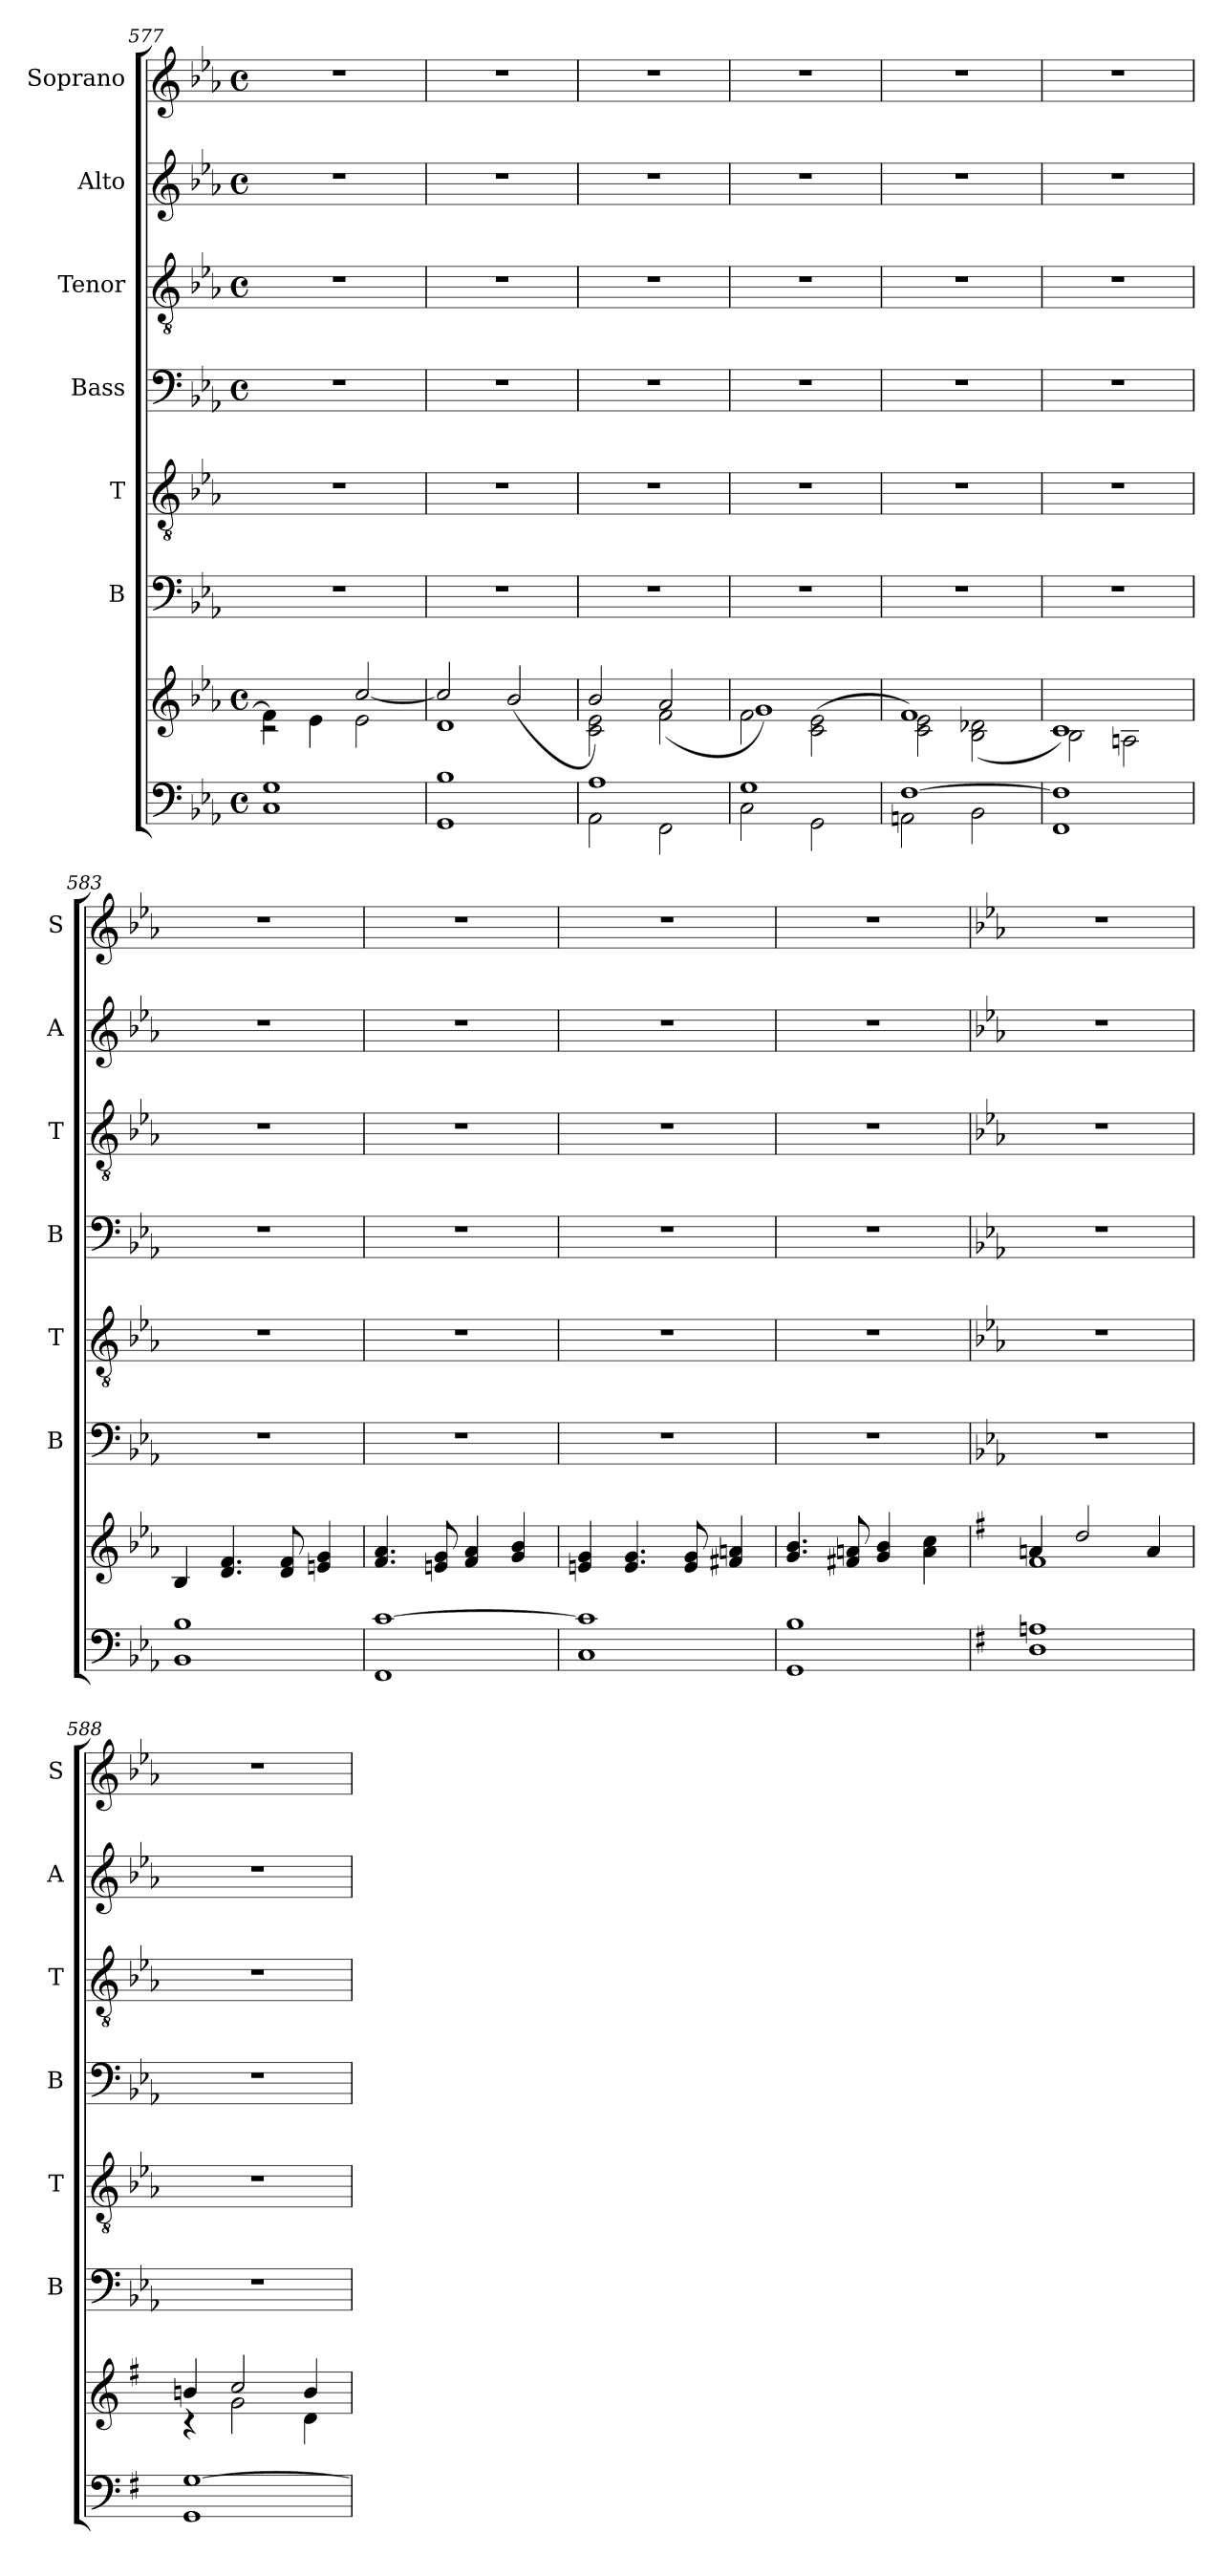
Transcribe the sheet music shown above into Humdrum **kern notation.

**kern	**kern	**kern	**kern	**kern	**kern	**kern	**kern
*part8	*part7	*part6	*part5	*part4	*part3	*part2	*part1
*staff8	*staff7	*staff6	*staff5	*staff4	*staff3	*staff2	*staff1
*	*	*I"B	*I"T	*I"Bass	*I"Tenor	*I"Alto	*I"Soprano
*	*	*I'B	*I'T	*I'B	*I'T	*I'A	*I'S
*clefF4	*clefG2	*clefF4	*clefGv2	*clefF4	*clefGv2	*clefG2	*clefG2
*k[b-e-a-]	*k[b-e-a-]	*k[b-e-a-]	*k[b-e-a-]	*k[b-e-a-]	*k[b-e-a-]	*k[b-e-a-]	*k[b-e-a-]
*E-:	*E-:	*E-:	*E-:	*E-:	*E-:	*E-:	*E-:
*M4/4	*M4/4	*	*	*M4/4	*M4/4	*M4/4	*M4/4
*met(c)	*met(c)	*	*	*met(c)	*met(c)	*met(c)	*met(c)
=577	=577	=577	=577	=577	=577	=577	=577
*	*^	*	*	*	*	*	*
1C 1G	4f\]	2rc	1r	1r	1r	1r	1r	1r
.	4e-\	.	.	.	.	.	.	.
.	2e-\	[>2cc/	.	.	.	.	.	.
=578	=578	=578	=578	=578	=578	=578	=578	=578
1GG 1B-	1d	2cc/]	1r	1r	1r	1r	1r	1r
.	.	(>2b-/	.	.	.	.	.	.
!!LO:LB:g=z
=579	=579	=579	=579	=579	=579	=579	=579	=579
*^	*	*	*	*	*	*	*	*
1A-	2AA-\	2b-/)	2c\ 2e-\	1r	1r	1r	1r	1r	1r
.	2FF\	2a-/	(<2f\	.	.	.	.	.	.
=580	=580	=580	=580	=580	=580	=580	=580	=580	=580
1G	2C\	2f\	1g)	1r	1r	1r	1r	1r	1r
.	2GG\	(2c\ 2e-\	.	.	.	.	.	.	.
=581	=581	=581	=581	=581	=581	=581	=581	=581	=581
[>1F	2AAn\	1f)	(2c\ 2e-\	1r	1r	1r	1r	1r	1r
.	2BB-\	.	(<2B-\ 2d-X\	.	.	.	.	.	.
*v	*v	*	*	*	*	*	*	*	*
=582	=582	=582	=582	=582	=582	=582	=582	=582
1FF 1F]	1c)	2B-\	1r	1r	1r	1r	1r	1r
.	.	2An\	.	.	.	.	.	.
*	*v	*v	*	*	*	*	*	*
=583	=583	=583	=583	=583	=583	=583	=583
1BB- 1B-	4B-/	1r	1r	1r	1r	1r	1r
.	4.d/ 4.f/	.	.	.	.	.	.
.	8d/ 8f/	.	.	.	.	.	.
.	4en/ 4g/	.	.	.	.	.	.
=584	=584	=584	=584	=584	=584	=584	=584
1FF [<1c	4.f/ 4.a-/	1r	1r	1r	1r	1r	1r
.	8en/ 8g/	.	.	.	.	.	.
.	4f/ 4a-/	.	.	.	.	.	.
.	4g/ 4b-/	.	.	.	.	.	.
!!LO:LB:g=z
=585	=585	=585	=585	=585	=585	=585	=585
1C 1c]	4en/ 4g/	1r	1r	1r	1r	1r	1r
.	4.e/ 4.g/	.	.	.	.	.	.
.	8e/ 8g/	.	.	.	.	.	.
.	4f#X/ 4an/	.	.	.	.	.	.
=586	=586	=586	=586	=586	=586	=586	=586
1GG 1B-	4.g/ 4.b-/	1r	1r	1r	1r	1r	1r
.	8f#X/ 8an/	.	.	.	.	.	.
.	4g/ 4b-/	.	.	.	.	.	.
.	4a\ 4cc\	.	.	.	.	.	.
=587	=587	=587	=587	=587	=587	=587	=587
*k[f#]	*k[f#]	*	*	*	*	*	*
*G:	*G:	*	*	*	*	*	*
*	*^	*	*	*	*	*	*
1D 1An	4an/	1f#	1r	1r	1r	1r	1r	1r
.	2dd/	.	.	.	.	.	.	.
.	4a/	.	.	.	.	.	.	.
=588	=588	=588	=588	=588	=588	=588	=588	=588
1GG [>1G	4bn/	4rc	1r	1r	1r	1r	1r	1r
.	2cc/	2g\	.	.	.	.	.	.
.	4b/	4d\	.	.	.	.	.	.
*	*v	*v	*	*	*	*	*	*
=	=	=	=	=	=	=	=
*-	*-	*-	*-	*-	*-	*-	*-
